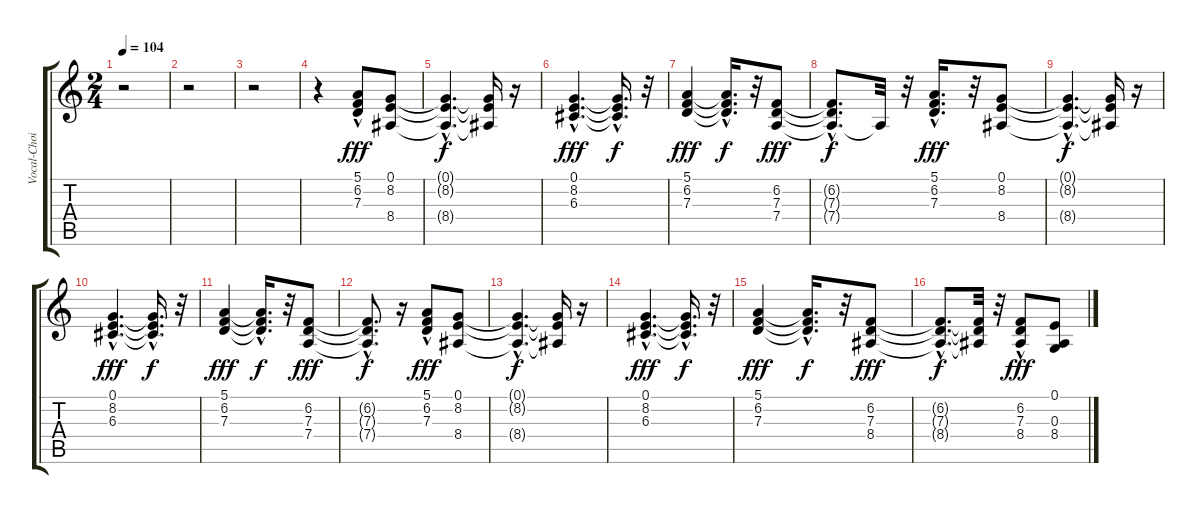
\track ("Vocal-Choir" "Vocal-Choi") {instrument pad4choir}
\staff {score tabs}
\tuning (E4 B3 G3 D3 A2 E2) {hide}
\ts (2 4)
\tempo 104
\clef g2
\ks c
r.2{dy fff instrument pad4choir} |
r.2 |
r.2 |
r.4 (5.1 6.2{hac} 7.3).8 (0.1 8.2 8.4).8 |
(0.1{hac t} 8.2{hac t} 8.4{hac t}).4{d dy f} (0.1{t} 8.2{t} 8.4{t}).16 r.16 |
(0.1{hac} 8.2{hac} 6.3{hac}).4{d dy fff} (0.1{t} 8.2{t} 6.3{hac t}).16{d dy f} r.32 |
(5.1 6.2 7.3).4{dy fff} (5.1{t} 6.2{t} 7.3{hac t}).16{d dy f} r.32 (6.2 7.3 7.4).8{dy fff} |
(6.2{hac t} 7.3{t} 7.4{hac t}).8{d dy f} 7.4{t}.32 r.32 (5.1{hac} 6.2{hac} 7.3{hac}).16{d dy fff} r.32 (0.1 8.2 8.4).8 |
(0.1{hac t} 8.2{hac t} 8.4{hac t}).4{d dy f} (0.1{t} 8.2{t} 8.4{t}).16 r.16 |
(0.1{hac} 8.2{hac} 6.3{hac}).4{d dy fff} (0.1{t} 8.2{t} 6.3{hac t}).16{d dy f} r.32 |
(5.1 6.2 7.3).4{dy fff} (5.1{t} 6.2{t} 7.3{hac t}).16{d dy f} r.32 (6.2 7.3 7.4).8{dy fff} |
(6.2{hac t} 7.3{t} 7.4{hac t}).8{d dy f} r.16 (5.1{hac} 6.2{hac} 7.3).8{dy fff} (0.1 8.2 8.4).8 |
(0.1{hac t} 8.2{hac t} 8.4{hac t}).4{d dy f} (0.1{t} 8.2{t} 8.4{t}).16 r.16 |
(0.1{hac} 8.2{hac} 6.3{hac}).4{d dy fff} (0.1{t} 8.2{t} 6.3{hac t}).16{d dy f} r.32 |
(5.1 6.2 7.3).4{dy fff} (5.1{t} 6.2{hac t} 7.3{hac t}).16{d dy f} r.32 (6.2 7.3 8.4).8{dy fff} |
(6.2{hac t} 7.3{hac t} 8.4{hac t}).8{d dy f} (6.2{t} 7.3{t} 8.4{t}).32 r.32 (6.2 7.3{hac} 8.4).8{dy fff} (0.1 0.3 8.4).8
